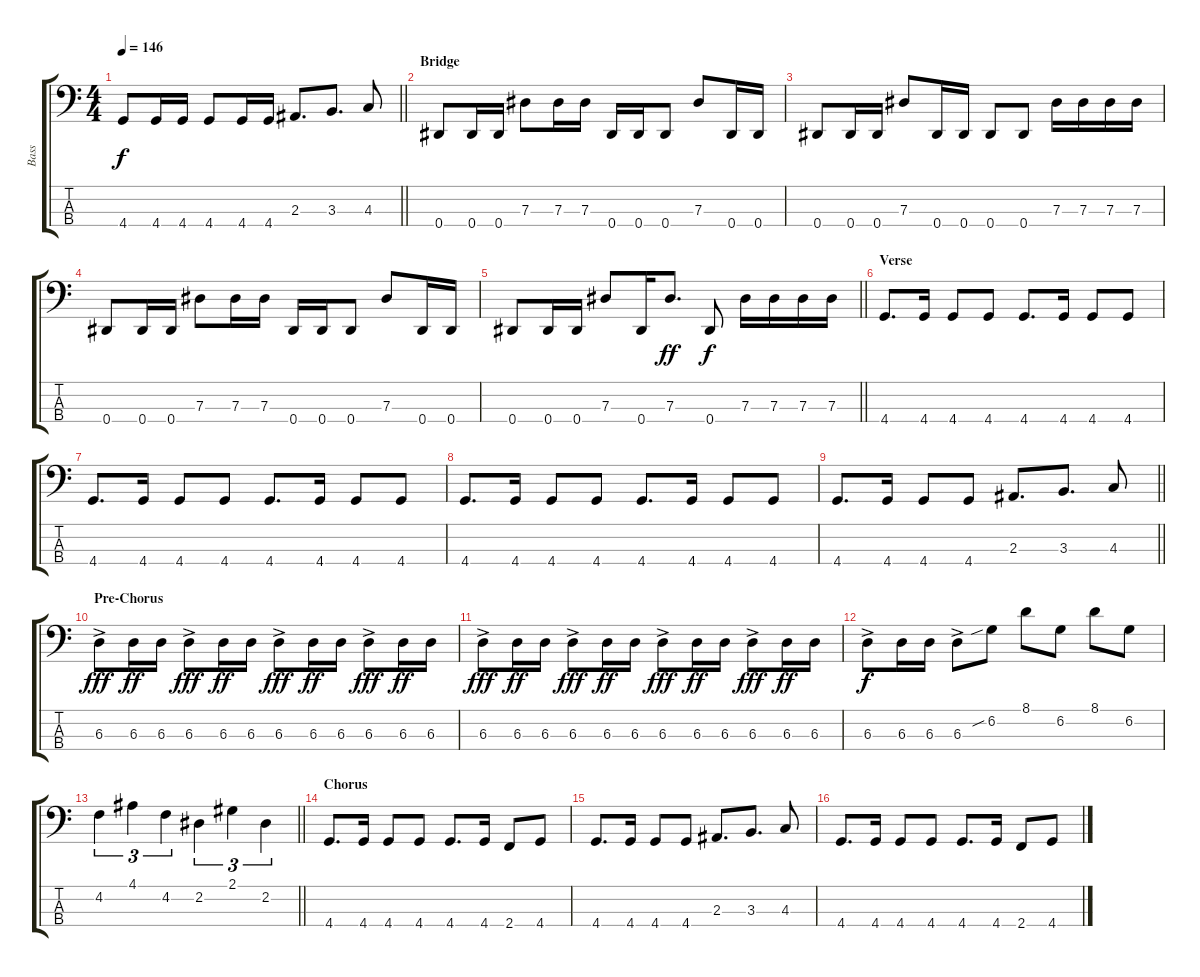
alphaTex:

\track ("Bass" "Bass") {instrument electricbassfinger}
\staff {score tabs}
\tuning (Gb2 Db2 Ab1 Eb1) {hide}
\ts (4 4)
\tempo 146
\clef f4
\barLineRight lightlight
\ks c
4.4.8{dy f} 4.4.16 4.4.16 4.4.8 4.4.16 4.4.16 2.3.8{d} 3.3.8{d} 4.3.8 |
\section ("" "Bridge")
0.4.8 0.4.16 0.4.16 7.3.8 7.3.16 7.3.16 0.4.16 0.4.16 0.4.8 7.3.8 0.4.16 0.4.16 |
0.4.8 0.4.16 0.4.16 7.3.8 0.4.16 0.4.16 0.4.8 0.4.8 7.3.16 7.3.16 7.3.16 7.3.16 |
0.4.8 0.4.16 0.4.16 7.3.8 7.3.16 7.3.16 0.4.16 0.4.16 0.4.8 7.3.8 0.4.16 0.4.16 |
\barLineRight lightlight
0.4.8 0.4.16 0.4.16 7.3.8 0.4.16 7.3.8{d dy ff} 0.4.8{dy f} 7.3.16 7.3.16 7.3.16 7.3.16 |
\section ("" "Verse")
4.4.8{d} 4.4.16 4.4.8 4.4.8 4.4.8{d} 4.4.16 4.4.8 4.4.8 |
4.4.8{d} 4.4.16 4.4.8 4.4.8 4.4.8{d} 4.4.16 4.4.8 4.4.8 |
4.4.8{d} 4.4.16 4.4.8 4.4.8 4.4.8{d} 4.4.16 4.4.8 4.4.8 |
\barLineRight lightlight
4.4.8{d} 4.4.16 4.4.8 4.4.8 2.3.8{d} 3.3.8{d} 4.3.8 |
\section ("" "Pre-Chorus")
6.3{ac}.8{dy fff} 6.3.16{dy ff} 6.3.16 6.3{ac}.8{dy fff} 6.3.16{dy ff} 6.3.16 6.3{ac}.8{dy fff} 6.3.16{dy ff} 6.3.16 6.3{ac}.8{dy fff} 6.3.16{dy ff} 6.3.16 |
6.3{ac}.8{dy fff} 6.3.16{dy ff} 6.3.16 6.3{ac}.8{dy fff} 6.3.16{dy ff} 6.3.16 6.3{ac}.8{dy fff} 6.3.16{dy ff} 6.3.16 6.3{ac}.8{dy fff} 6.3.16{dy ff} 6.3.16 |
6.3{ac}.8{dy f} 6.3.16 6.3.16 6.3{ac}.8 6.2{sib}.8 8.1.8 6.2.8 8.1.8 6.2.8 |
\barLineRight lightlight
4.2.4{tu (3 2)} 4.1.4{tu (3 2)} 4.2.4{tu (3 2)} 2.2.4{tu (3 2)} 2.1.4{tu (3 2)} 2.2.4{tu (3 2)} |
\section ("" "Chorus")
4.4.8{d} 4.4.16 4.4.8 4.4.8 4.4.8{d} 4.4.16 2.4.8 4.4.8 |
4.4.8{d} 4.4.16 4.4.8 4.4.8 2.3.8{d} 3.3.8{d} 4.3.8 |
4.4.8{d} 4.4.16 4.4.8 4.4.8 4.4.8{d} 4.4.16 2.4.8 4.4.8
